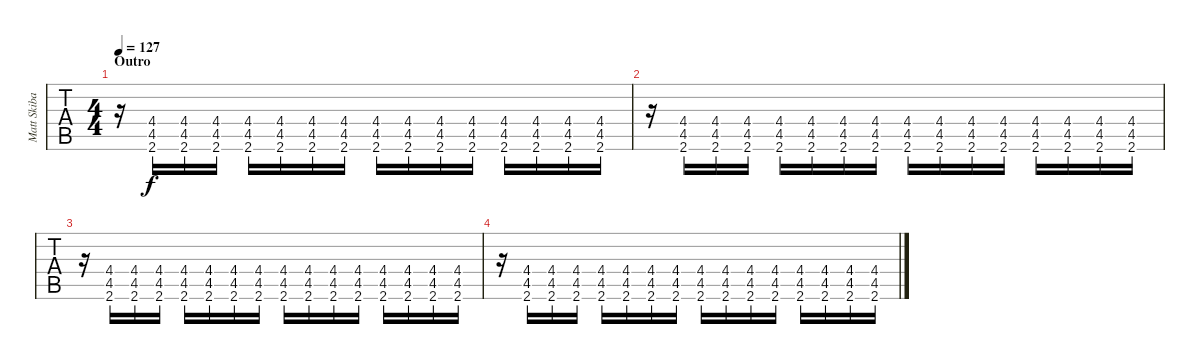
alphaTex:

\track ("Matt Skiba - Guitar Two" "Matt Skiba") {instrument distortionguitar}
\staff {tabs}
\tuning (E4 B3 G3 D3 A2 E2) {hide}
\ts (4 4)
\section ("" "Outro")
\tempo 127
\clef g2
\ks a
r.16{dy f} (4.4 4.5 2.6).16 (4.4 4.5 2.6).16 (4.4 4.5 2.6).16 (4.4 4.5 2.6).16 (4.4 4.5 2.6).16 (4.4 4.5 2.6).16 (4.4 4.5 2.6).16 (4.4 4.5 2.6).16 (4.4 4.5 2.6).16 (4.4 4.5 2.6).16 (4.4 4.5 2.6).16 (4.4 4.5 2.6).16 (4.4 4.5 2.6).16 (4.4 4.5 2.6).16 (4.4 4.5 2.6).16 |
r.16 (4.4 4.5 2.6).16 (4.4 4.5 2.6).16 (4.4 4.5 2.6).16 (4.4 4.5 2.6).16 (4.4 4.5 2.6).16 (4.4 4.5 2.6).16 (4.4 4.5 2.6).16 (4.4 4.5 2.6).16 (4.4 4.5 2.6).16 (4.4 4.5 2.6).16 (4.4 4.5 2.6).16 (4.4 4.5 2.6).16 (4.4 4.5 2.6).16 (4.4 4.5 2.6).16 (4.4 4.5 2.6).16 |
r.16 (4.4 4.5 2.6).16 (4.4 4.5 2.6).16 (4.4 4.5 2.6).16 (4.4 4.5 2.6).16 (4.4 4.5 2.6).16 (4.4 4.5 2.6).16 (4.4 4.5 2.6).16 (4.4 4.5 2.6).16 (4.4 4.5 2.6).16 (4.4 4.5 2.6).16 (4.4 4.5 2.6).16 (4.4 4.5 2.6).16 (4.4 4.5 2.6).16 (4.4 4.5 2.6).16 (4.4 4.5 2.6).16 |
r.16 (4.4 4.5 2.6).16 (4.4 4.5 2.6).16 (4.4 4.5 2.6).16 (4.4 4.5 2.6).16 (4.4 4.5 2.6).16 (4.4 4.5 2.6).16 (4.4 4.5 2.6).16 (4.4 4.5 2.6).16 (4.4 4.5 2.6).16 (4.4 4.5 2.6).16 (4.4 4.5 2.6).16 (4.4 4.5 2.6).16 (4.4 4.5 2.6).16 (4.4 4.5 2.6).16 (4.4 4.5 2.6).16
